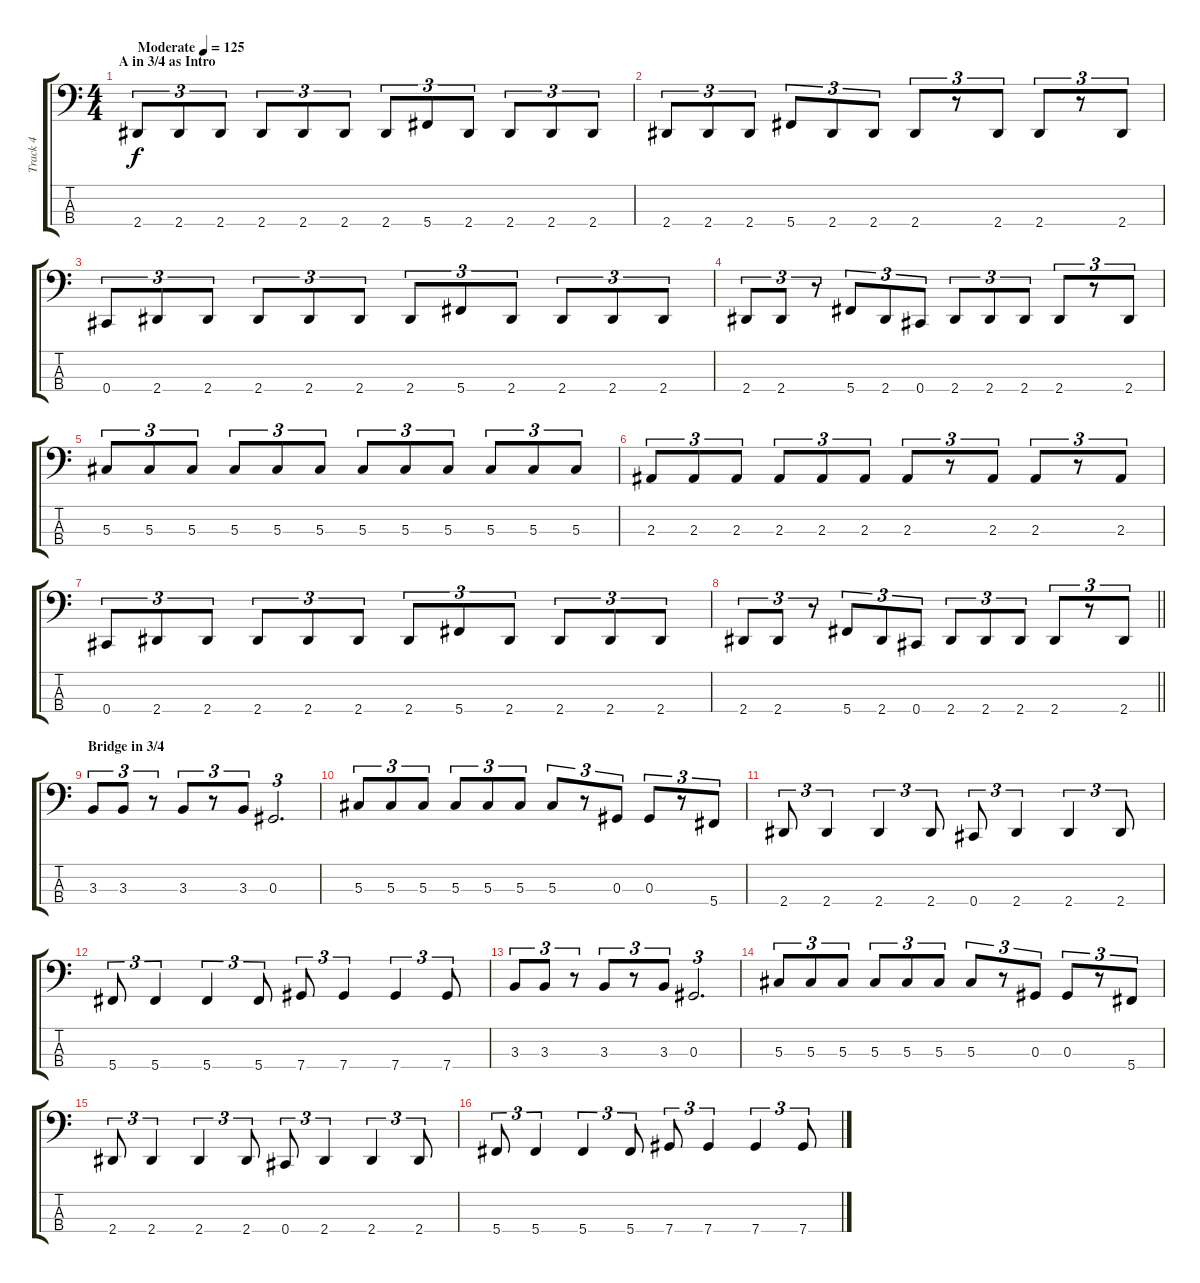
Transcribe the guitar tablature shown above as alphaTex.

\track ("Track 4" "Track 4") {instrument electricbasspick}
\staff {score tabs}
\tuning (Gb2 Db2 Ab1 Db1) {hide}
\ts (4 4)
\section ("" "A in 3/4 as Intro")
\tempo (125 "Moderate")
\clef f4
\ks c
2.4.8{tu (3 2) dy f instrument electricbasspick} 2.4.8{tu (3 2)} 2.4.8{tu (3 2)} 2.4.8{tu (3 2)} 2.4.8{tu (3 2)} 2.4.8{tu (3 2)} 2.4.8{tu (3 2)} 5.4.8{tu (3 2)} 2.4.8{tu (3 2)} 2.4.8{tu (3 2)} 2.4.8{tu (3 2)} 2.4.8{tu (3 2)} |
2.4.8{tu (3 2)} 2.4.8{tu (3 2)} 2.4.8{tu (3 2)} 5.4.8{tu (3 2)} 2.4.8{tu (3 2)} 2.4.8{tu (3 2)} 2.4.8{tu (3 2)} r.8{tu (3 2)} 2.4.8{tu (3 2)} 2.4.8{tu (3 2)} r.8{tu (3 2)} 2.4.8{tu (3 2)} |
0.4.8{tu (3 2)} 2.4.8{tu (3 2)} 2.4.8{tu (3 2)} 2.4.8{tu (3 2)} 2.4.8{tu (3 2)} 2.4.8{tu (3 2)} 2.4.8{tu (3 2)} 5.4.8{tu (3 2)} 2.4.8{tu (3 2)} 2.4.8{tu (3 2)} 2.4.8{tu (3 2)} 2.4.8{tu (3 2)} |
2.4.8{tu (3 2)} 2.4.8{tu (3 2)} r.8{tu (3 2)} 5.4.8{tu (3 2)} 2.4.8{tu (3 2)} 0.4.8{tu (3 2)} 2.4.8{tu (3 2)} 2.4.8{tu (3 2)} 2.4.8{tu (3 2)} 2.4.8{tu (3 2)} r.8{tu (3 2)} 2.4.8{tu (3 2)} |
5.3.8{tu (3 2)} 5.3.8{tu (3 2)} 5.3.8{tu (3 2)} 5.3.8{tu (3 2)} 5.3.8{tu (3 2)} 5.3.8{tu (3 2)} 5.3.8{tu (3 2)} 5.3.8{tu (3 2)} 5.3.8{tu (3 2)} 5.3.8{tu (3 2)} 5.3.8{tu (3 2)} 5.3.8{tu (3 2)} |
2.3.8{tu (3 2)} 2.3.8{tu (3 2)} 2.3.8{tu (3 2)} 2.3.8{tu (3 2)} 2.3.8{tu (3 2)} 2.3.8{tu (3 2)} 2.3.8{tu (3 2)} r.8{tu (3 2)} 2.3.8{tu (3 2)} 2.3.8{tu (3 2)} r.8{tu (3 2)} 2.3.8{tu (3 2)} |
0.4.8{tu (3 2)} 2.4.8{tu (3 2)} 2.4.8{tu (3 2)} 2.4.8{tu (3 2)} 2.4.8{tu (3 2)} 2.4.8{tu (3 2)} 2.4.8{tu (3 2)} 5.4.8{tu (3 2)} 2.4.8{tu (3 2)} 2.4.8{tu (3 2)} 2.4.8{tu (3 2)} 2.4.8{tu (3 2)} |
\barLineRight lightlight
2.4.8{tu (3 2)} 2.4.8{tu (3 2)} r.8{tu (3 2)} 5.4.8{tu (3 2)} 2.4.8{tu (3 2)} 0.4.8{tu (3 2)} 2.4.8{tu (3 2)} 2.4.8{tu (3 2)} 2.4.8{tu (3 2)} 2.4.8{tu (3 2)} r.8{tu (3 2)} 2.4.8{tu (3 2)} |
\section ("" "Bridge in 3/4")
3.3.8{tu (3 2)} 3.3.8{tu (3 2)} r.8{tu (3 2)} 3.3.8{tu (3 2)} r.8{tu (3 2)} 3.3.8{tu (3 2)} 0.3.2{d tu (3 2)} |
5.3.8{tu (3 2)} 5.3.8{tu (3 2)} 5.3.8{tu (3 2)} 5.3.8{tu (3 2)} 5.3.8{tu (3 2)} 5.3.8{tu (3 2)} 5.3.8{tu (3 2)} r.8{tu (3 2)} 0.3.8{tu (3 2)} 0.3.8{tu (3 2)} r.8{tu (3 2)} 5.4.8{tu (3 2)} |
2.4.8{tu (3 2)} 2.4.4{tu (3 2)} 2.4.4{tu (3 2)} 2.4.8{tu (3 2)} 0.4.8{tu (3 2)} 2.4.4{tu (3 2)} 2.4.4{tu (3 2)} 2.4.8{tu (3 2)} |
5.4.8{tu (3 2)} 5.4.4{tu (3 2)} 5.4.4{tu (3 2)} 5.4.8{tu (3 2)} 7.4.8{tu (3 2)} 7.4.4{tu (3 2)} 7.4.4{tu (3 2)} 7.4.8{tu (3 2)} |
3.3.8{tu (3 2)} 3.3.8{tu (3 2)} r.8{tu (3 2)} 3.3.8{tu (3 2)} r.8{tu (3 2)} 3.3.8{tu (3 2)} 0.3.2{d tu (3 2)} |
5.3.8{tu (3 2)} 5.3.8{tu (3 2)} 5.3.8{tu (3 2)} 5.3.8{tu (3 2)} 5.3.8{tu (3 2)} 5.3.8{tu (3 2)} 5.3.8{tu (3 2)} r.8{tu (3 2)} 0.3.8{tu (3 2)} 0.3.8{tu (3 2)} r.8{tu (3 2)} 5.4.8{tu (3 2)} |
2.4.8{tu (3 2)} 2.4.4{tu (3 2)} 2.4.4{tu (3 2)} 2.4.8{tu (3 2)} 0.4.8{tu (3 2)} 2.4.4{tu (3 2)} 2.4.4{tu (3 2)} 2.4.8{tu (3 2)} |
5.4.8{tu (3 2)} 5.4.4{tu (3 2)} 5.4.4{tu (3 2)} 5.4.8{tu (3 2)} 7.4.8{tu (3 2)} 7.4.4{tu (3 2)} 7.4.4{tu (3 2)} 7.4.8{tu (3 2)}
